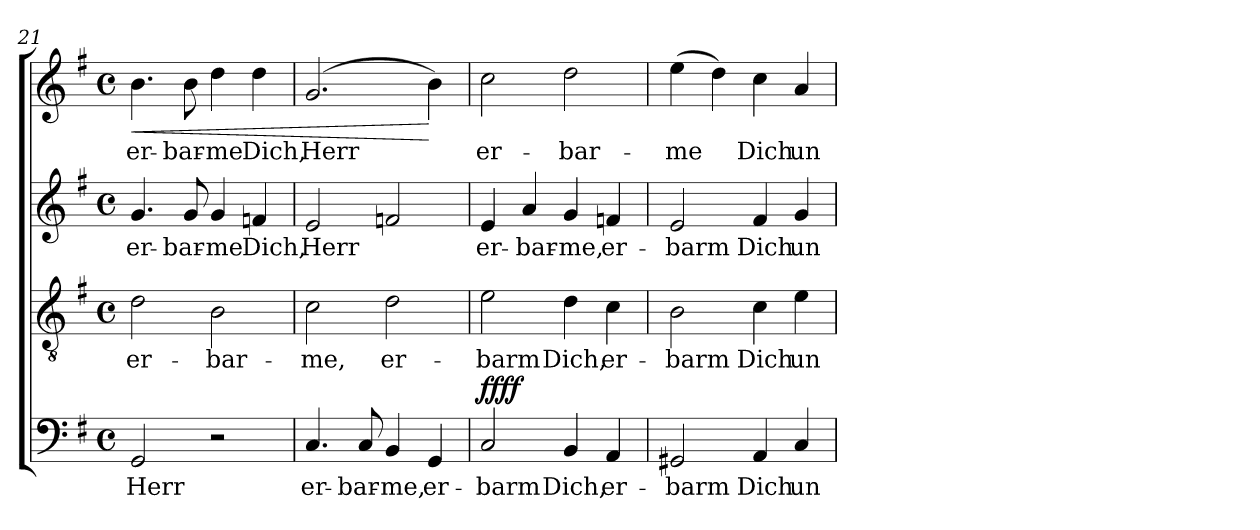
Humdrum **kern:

**kern	**text	**kern	**text	**kern	**text	**kern	**text	**dynam
*part1	*part1	*part1	*part1	*part1	*part1	*part1	*part1	*part1
*staff4	*staff4	*staff3	*staff3	*staff2	*staff2	*staff1	*staff1	*staff1/2/3/4
!!LO:LB:g=z
*clefF4	*	*clefGv2	*	*clefG2	*	*clefG2	*	*
*k[f#]	*	*k[f#]	*	*k[f#]	*	*k[f#]	*	*
*G:	*	*G:	*	*G:	*	*G:	*	*
*M4/4	*	*M4/4	*	*M4/4	*	*M4/4	*	*
*met(c)	*	*met(c)	*	*met(c)	*	*met(c)	*	*
=21	=21	=21	=21	=21	=21	=21	=21	=21
!	!LO:LY:b	!	!LO:LY:b	!	!LO:LY:b	!	!LO:LY:b	!LO:HP:b
2GG/	-Herr	2d\	er-	4.g/	er-	4.b\	er-	<
!	!	!	!	!	!LO:LY:b	!	!LO:LY:b	!
.	.	.	.	8g/	-bar-	8b\	-bar-	.
!	!	!	!LO:LY:b	!	!LO:LY:b	!	!LO:LY:b	!
2r	.	2B\	-bar-	4g/	-me	4dd\	-me	.
!	!	!	!	!	!LO:LY:b	!	!LO:LY:b	!
.	.	.	.	4fn/	Dich,	4dd\	Dich,	.
=22	=22	=22	=22	=22	=22	=22	=22	=22
!	!LO:LY:b	!	!LO:LY:b	!	!LO:LY:b	!	!LO:LY:b	!
4.C/	-er-	2c\	me,	2e/	Herr	(2.g/	Herr	.
!	!LO:LY:b	!	!	!	!	!	!	!
8C/	-bar-	.	.	.	.	.	.	.
!	!LO:LY:b	!	!LO:LY:b	!	!	!	!	!
4BB/	-me,	2d\	er-	2fn/	.	.	.	.
!	!LO:LY:b	!	!	!	!	!	!	!
4GG/	er-	.	.	.	.	4b\)	.	[
=23	=23	=23	=23	=23	=23	=23	=23	=23
!	!LO:LY:b	!	!LO:LY:b	!	!LO:LY:b	!	!LO:LY:b	!LO:DY:a=4
!	!	!	!	!	!	!	!	!LO:DY:n=1:a=3
!	!	!	!	!	!	!	!	!LO:DY:n=2:a=2
!	!	!	!	!	!	!	!	!LO:DY:n=3:a
2C/	-barm	2e\	-barm	4e/	-er-	2cc\	-er-	f f f f
!	!	!	!	!	!LO:LY:b	!	!	!
.	.	.	.	4a/	-bar-	.	.	.
!	!LO:LY:b	!	!LO:LY:b	!	!LO:LY:b	!	!LO:LY:b	!
4BB/	Dich,	4d\	Dich,	4g/	-me,	2dd\	-bar-	.
!	!LO:LY:b	!	!LO:LY:b	!	!LO:LY:b	!	!	!
4AA/	er-	4c\	er-	4fn/	er-	.	.	.
=24	=24	=24	=24	=24	=24	=24	=24	=24
!	!LO:LY:b	!	!LO:LY:b	!	!LO:LY:b	!	!LO:LY:b	!
2GG#X/	-barm	2B\	-barm	2e/	-barm	(>4ee\	-me	.
.	.	.	.	.	.	4dd\)	.	.
!	!LO:LY:b	!	!LO:LY:b	!	!LO:LY:b	!	!LO:LY:b	!
4AA/	Dich	4c\	Dich	4f#/	Dich	4cc\	Dich	.
!	!LO:LY:b	!	!LO:LY:b	!	!LO:LY:b	!	!LO:LY:b	!
4C/	un-	4e\	un-	4g/	un-	4a/	un-	.
=	=	=	=	=	=	=	=	=
*-	*-	*-	*-	*-	*-	*-	*-	*-
